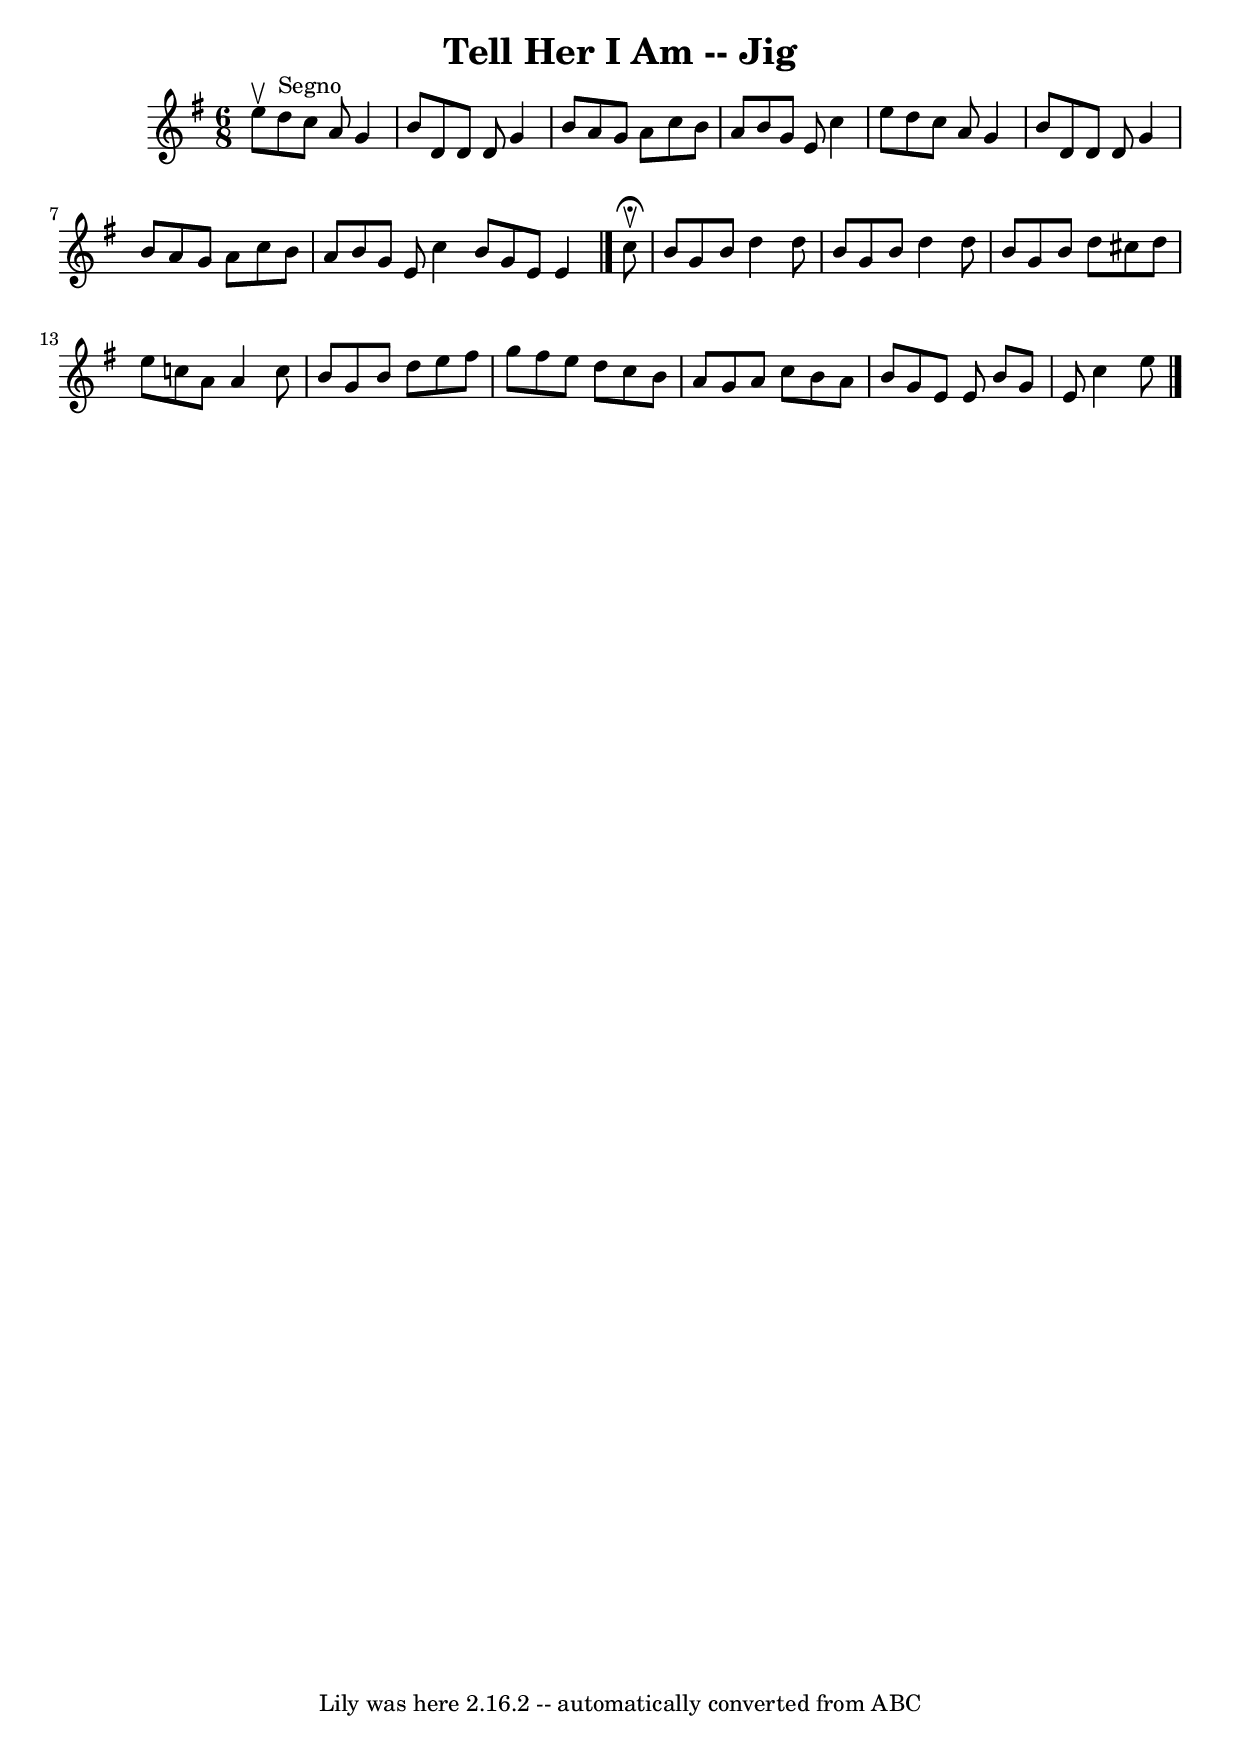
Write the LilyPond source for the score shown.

\version "2.16.2"
\include "Mammoth.ily"
\header {
	%% book = "Ryan's Mammoth Collection"
	crossRefNumber = "1"
	footnotes = "\\\\85 436"
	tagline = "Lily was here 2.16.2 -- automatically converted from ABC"
	title = "Tell Her I Am -- Jig"
}
voicedefault =  {


\time 6/8 
\key g \major e''8^\upbow   |
 d''8^"Segno" c''8    
a'8 g'4 b'8    |
 d'8 d'8 d'8 g'4 b'8    |
   
a'8 g'8 a'8 c''8 b'8 a'8    |
 b'8 g'8 e'8 c''4 
 e''8    |
 d''8 c''8 a'8 g'4 b'8    |
 d'8    
d'8 d'8 g'4 b'8    |
 a'8 g'8 a'8 c''8 b'8 a'8  
  |
 b'8 g'8 e'8 c''4  \bar ":|" b'8 g'8 e'8 e'4    
\bar "|." c''8^\fermata^\upbow |
 b'8 g'8 b'8 d''4    
d''8    |
 b'8 g'8 b'8 d''4 d''8    |
 b'8 g'8   
 b'8 d''8 cis''8 d''8    |
 e''8 c''!8 a'8 a'4    
c''8    |
 b'8 g'8 b'8 d''8 e''8 fis''8    |
   
g''8 fis''8 e''8 d''8 c''8 b'8    |
 a'8 g'8 a'8   
 c''8 b'8 a'8    |
 b'8 g'8 e'8 e'8  \bar ":|" b'8    
g'8 e'8 c''4 e''8      \bar "|."   
}

\score{
    <<

	\context Staff="default"
	{
	    \voicedefault 
	}

    >>
	\layout {
	}
	\midi {}
}
